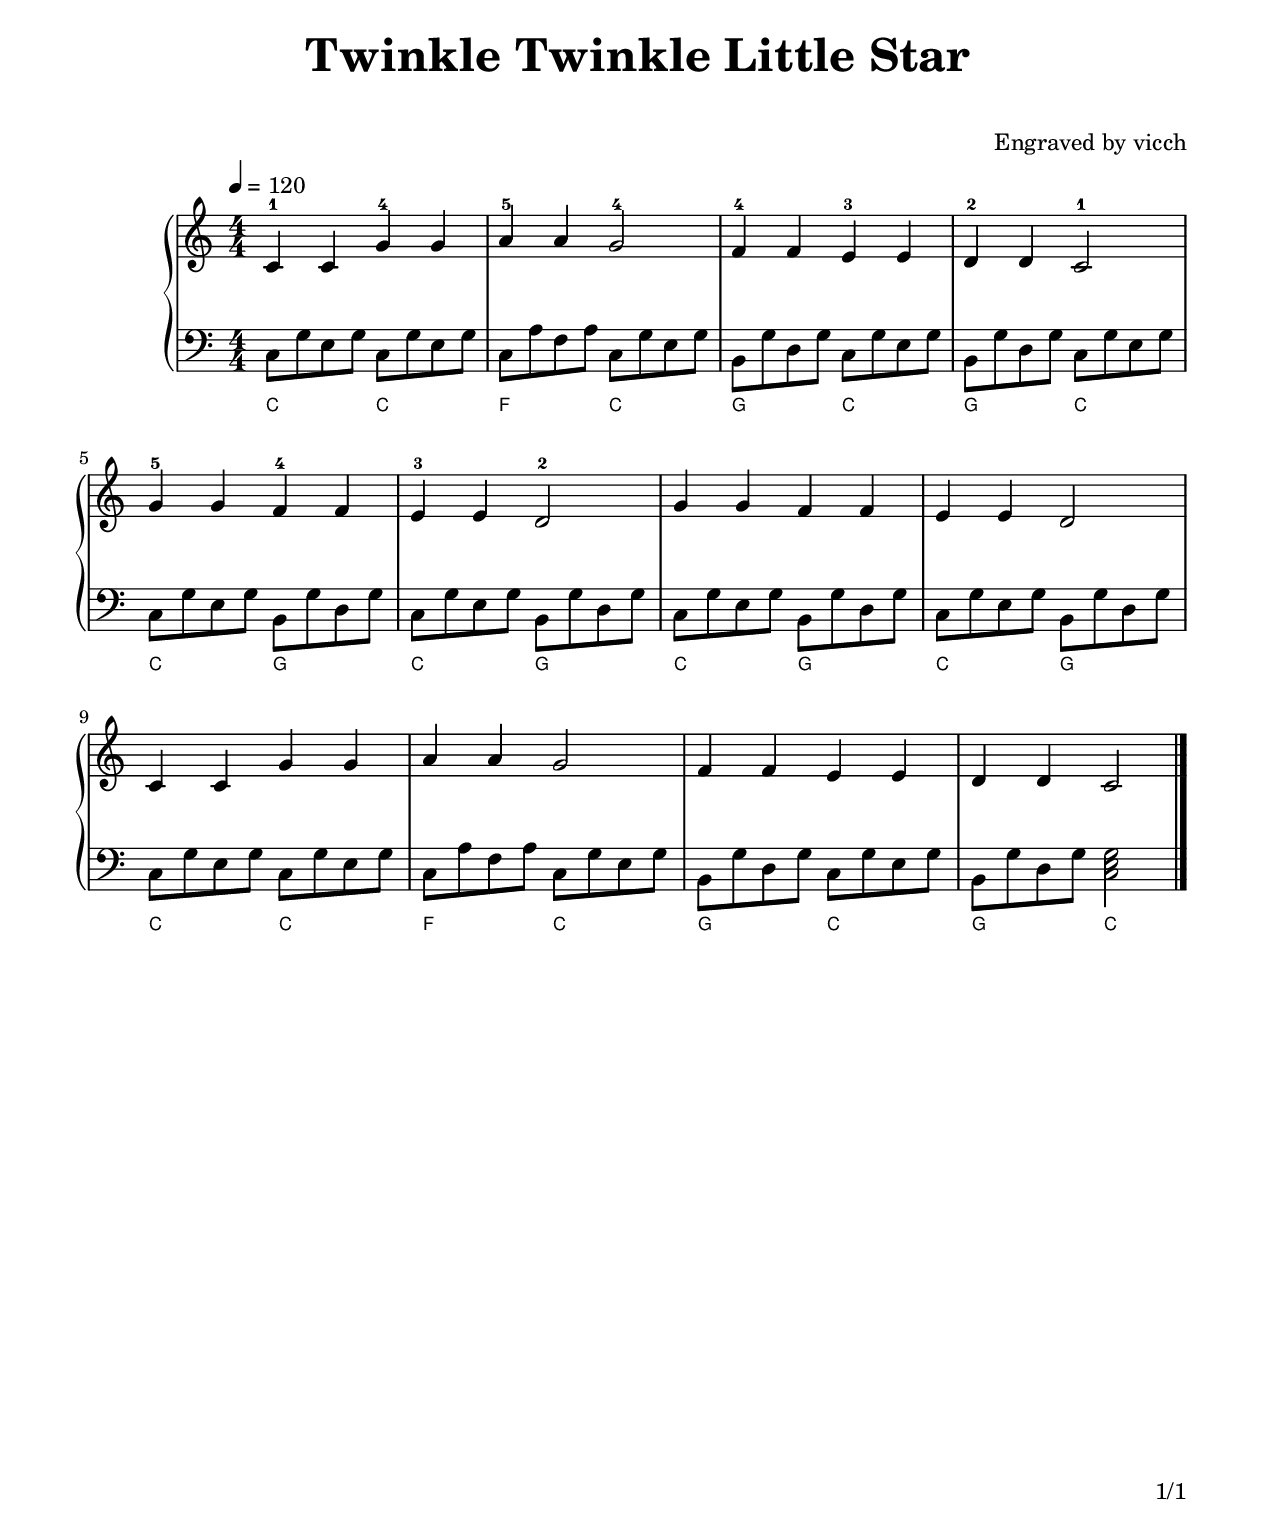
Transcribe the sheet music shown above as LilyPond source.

\version "2.24.3"

#(define title      "Twinkle Twinkle Little Star")
#(define title-font "")
#(define sequence   "EveryonePiano 1656")
#(define total-page 1)

\include "../base.ly"

\markup \vspace #1.5

C = { c8  g8 e8 g8 }
F = { c8  a8 f8 a8 }
G = { b,8 g8 d8 g8 }

\score {
  \new PianoStaff <<
    \new Staff {
      \tempo 4 = 120
      \clef treble
      \key c \major
      \time 4/4
      
      c'4^1 c'4 g'4^4 g'4 | a'4^5 a'4 g'2^4 | f'4^4 f'4 e'4^3 e'4 | d'4^2 d'4 c'2^1 | \break
      g'4^5 g'4 f'4^4 f'4 | e'4^3 e'4 d'2^2 | g'4   g'4 f'4   f'4 | e'4   e'4 d'2   | \break
      c'4   c'4 g'4   g'4 | a'4   a'4 g'2   | f'4   f'4 e'4   e'4 | d'4   d'4 c'2   | \bar "|."
    }
    \new Staff {
      \clef bass
      \key c \major
      \time 4/4
      
      \C \C | \F \C | \G \C | \G \C       |
      \C \G | \C \G | \C \G | \C \G       |
      \C \C | \F \C | \G \C | \G <c e g>2 |
    }
    \chords {
      c2 c2 | f2 c2 | g2 c2 | g2 c2 |
      c2 g2 | c2 g2 | c2 g2 | c2 g2 |
      c2 c2 | f2 c2 | g2 c2 | g2 c2 |
    }
  >>
  \layout {}
  \midi {}
}
